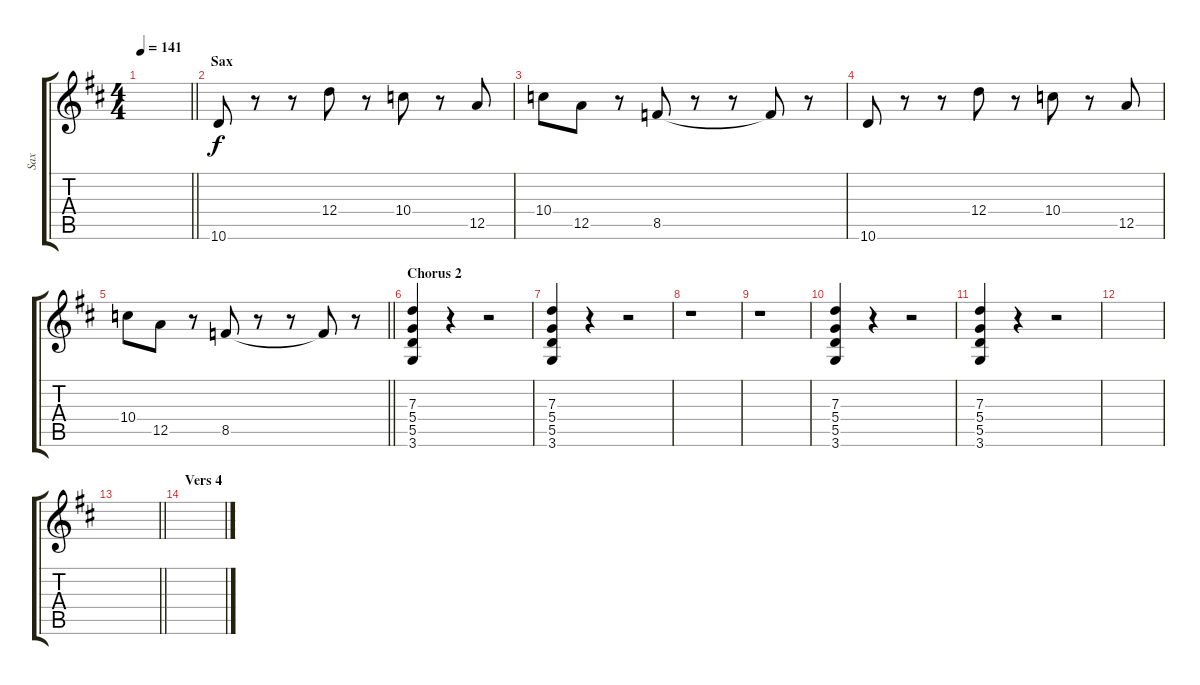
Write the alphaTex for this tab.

\track ("Sax" "Sax") {instrument brasssection}
\staff {score tabs}
\tuning (E5 B4 G4 D4 A3 E3) {hide}
\ts (4 4)
\tempo 141
\clef g2
\barLineRight lightlight
\ks d
|
\section ("" "Sax")
10.6.8 r.8 r.8 12.4.8 r.8 10.4.8 r.8 12.5.8 |
10.4.8 12.5.8 r.8 8.5.8 r.8 r.8 8.5{t}.8 r.8 |
10.6.8 r.8 r.8 12.4.8 r.8 10.4.8 r.8 12.5.8 |
\barLineRight lightlight
10.4.8 12.5.8 r.8 8.5.8 r.8 r.8 8.5{t}.8 r.8 |
\section ("" "Chorus 2")
(7.3 5.4 5.5 3.6).4 r.4 r.2 |
(7.3 5.4 5.5 3.6).4 r.4 r.2 |
r.1 |
r.1 |
(7.3 5.4 5.5 3.6).4 r.4 r.2 |
(7.3 5.4 5.5 3.6).4 r.4 r.2 |
|
\barLineRight lightlight
|
\section ("" "Vers 4")
